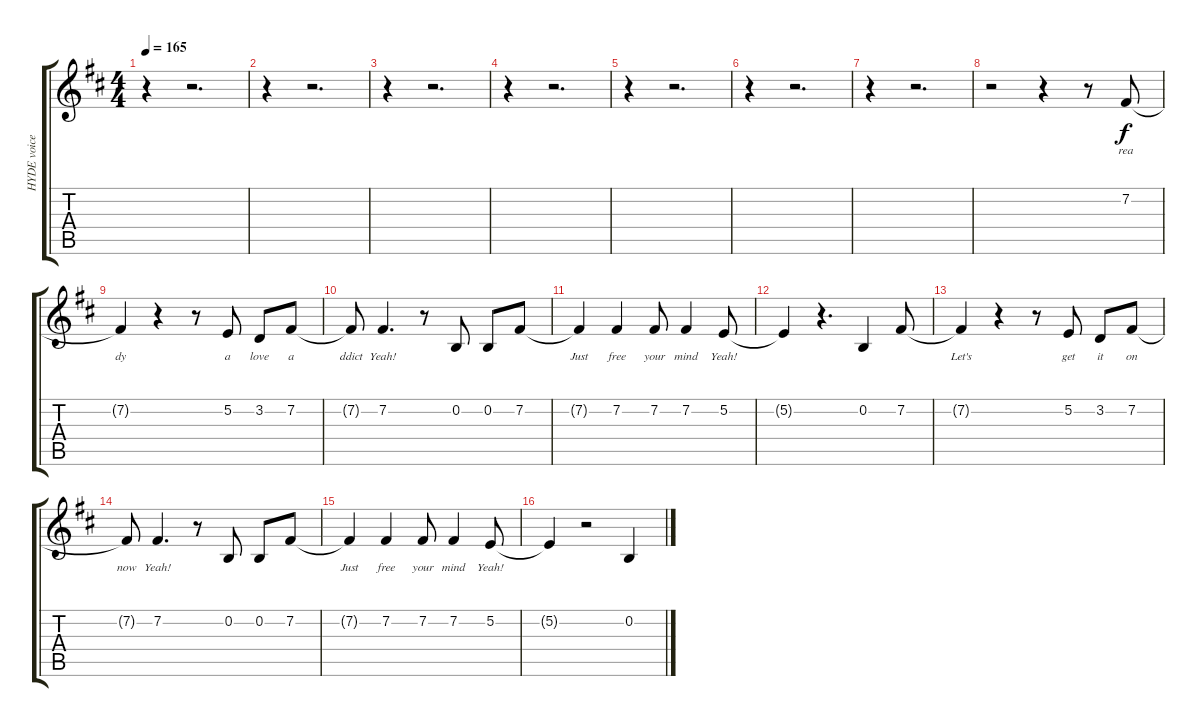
\track ("HYDE voice" "HYDE voice") {instrument flute}
\staff {score tabs}
\tuning (E4 B3 G3 D3 A2 E2) {hide}
\ts (4 4)
\tempo 165
\clef g2
\ks d
r.4{dy f} r.2{d} |
r.4 r.2{d} |
r.4 r.2{d} |
r.4 r.2{d} |
r.4 r.2{d} |
r.4 r.2{d} |
r.4 r.2{d} |
r.2 r.4 r.8 7.2.8{lyrics (0 "rea") lyrics (1 "") lyrics (2 "") lyrics (3 "") lyrics (4 "")} |
7.2{t}.4{lyrics (0 "dy") lyrics (1 "") lyrics (2 "") lyrics (3 "") lyrics (4 "")} r.4 r.8 5.2.8{lyrics (0 "a") lyrics (1 "") lyrics (2 "") lyrics (3 "") lyrics (4 "")} 3.2.8{lyrics (0 "love") lyrics (1 "") lyrics (2 "") lyrics (3 "") lyrics (4 "")} 7.2.8{lyrics (0 "a") lyrics (1 "") lyrics (2 "") lyrics (3 "") lyrics (4 "")} |
7.2{t}.8{lyrics (0 "ddict") lyrics (1 "") lyrics (2 "") lyrics (3 "") lyrics (4 "")} 7.2.4{d lyrics (0 "Yeah!") lyrics (1 "") lyrics (2 "") lyrics (3 "") lyrics (4 "")} r.8 0.2.8{lyrics (0 "") lyrics (1 "") lyrics (2 "") lyrics (3 "") lyrics (4 "")} 0.2.8{lyrics (0 "") lyrics (1 "") lyrics (2 "") lyrics (3 "") lyrics (4 "")} 7.2.8{lyrics (0 "") lyrics (1 "") lyrics (2 "") lyrics (3 "") lyrics (4 "")} |
7.2{t}.4{lyrics (0 "Just") lyrics (1 "") lyrics (2 "") lyrics (3 "") lyrics (4 "")} 7.2.4{lyrics (0 "free") lyrics (1 "") lyrics (2 "") lyrics (3 "") lyrics (4 "")} 7.2.8{lyrics (0 "your") lyrics (1 "") lyrics (2 "") lyrics (3 "") lyrics (4 "")} 7.2.4{lyrics (0 "mind") lyrics (1 "") lyrics (2 "") lyrics (3 "") lyrics (4 "")} 5.2.8{lyrics (0 "Yeah!") lyrics (1 "") lyrics (2 "") lyrics (3 "") lyrics (4 "")} |
5.2{t}.4{lyrics (0 "") lyrics (1 "") lyrics (2 "") lyrics (3 "") lyrics (4 "")} r.4{d} 0.2.4{lyrics (0 "") lyrics (1 "") lyrics (2 "") lyrics (3 "") lyrics (4 "")} 7.2.8{lyrics (0 "") lyrics (1 "") lyrics (2 "") lyrics (3 "") lyrics (4 "")} |
7.2{t}.4{lyrics (0 "Let's") lyrics (1 "") lyrics (2 "") lyrics (3 "") lyrics (4 "")} r.4 r.8 5.2.8{lyrics (0 "get") lyrics (1 "") lyrics (2 "") lyrics (3 "") lyrics (4 "")} 3.2.8{lyrics (0 "it") lyrics (1 "") lyrics (2 "") lyrics (3 "") lyrics (4 "")} 7.2.8{lyrics (0 "on") lyrics (1 "") lyrics (2 "") lyrics (3 "") lyrics (4 "")} |
7.2{t}.8{lyrics (0 "now") lyrics (1 "") lyrics (2 "") lyrics (3 "") lyrics (4 "")} 7.2.4{d lyrics (0 "Yeah!") lyrics (1 "") lyrics (2 "") lyrics (3 "") lyrics (4 "")} r.8 0.2.8{lyrics (0 "") lyrics (1 "") lyrics (2 "") lyrics (3 "") lyrics (4 "")} 0.2.8{lyrics (0 "") lyrics (1 "") lyrics (2 "") lyrics (3 "") lyrics (4 "")} 7.2.8{lyrics (0 "") lyrics (1 "") lyrics (2 "") lyrics (3 "") lyrics (4 "")} |
7.2{t}.4{lyrics (0 "Just") lyrics (1 "") lyrics (2 "") lyrics (3 "") lyrics (4 "")} 7.2.4{lyrics (0 "free") lyrics (1 "") lyrics (2 "") lyrics (3 "") lyrics (4 "")} 7.2.8{lyrics (0 "your") lyrics (1 "") lyrics (2 "") lyrics (3 "") lyrics (4 "")} 7.2.4{lyrics (0 "mind") lyrics (1 "") lyrics (2 "") lyrics (3 "") lyrics (4 "")} 5.2.8{lyrics (0 "Yeah!") lyrics (1 "") lyrics (2 "") lyrics (3 "") lyrics (4 "")} |
5.2{t}.4{lyrics (0 "") lyrics (1 "") lyrics (2 "") lyrics (3 "") lyrics (4 "")} r.2 0.2.4{lyrics (0 "") lyrics (1 "") lyrics (2 "") lyrics (3 "") lyrics (4 "")}
